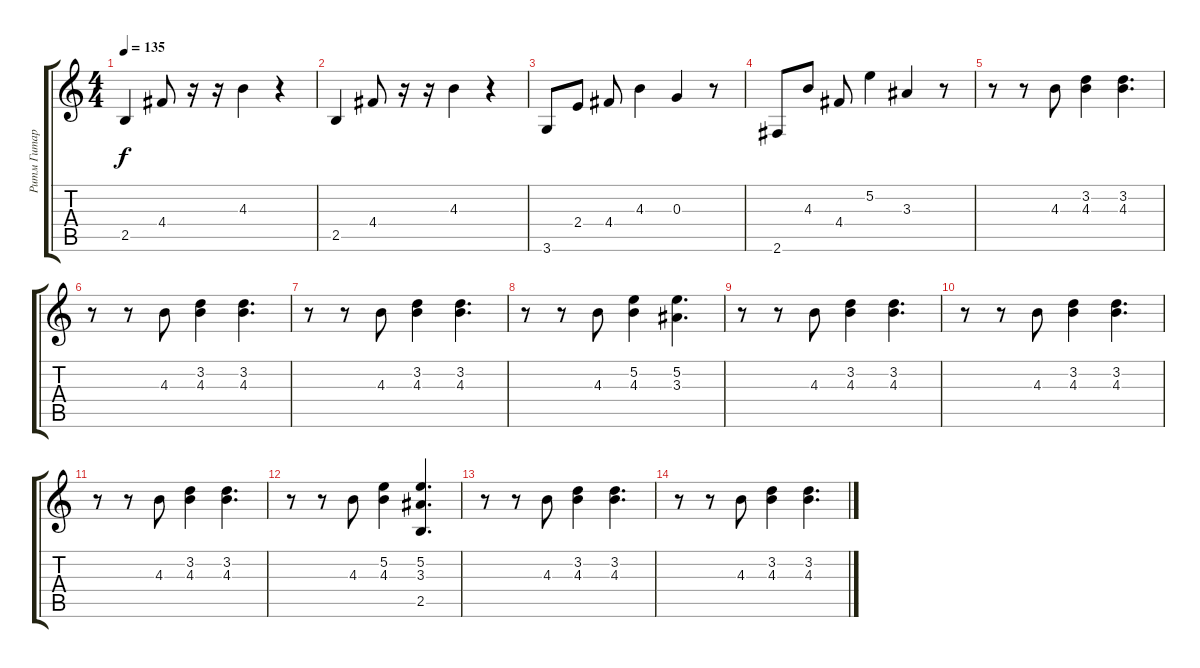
\track ("Ритм Гитара" "Ритм Гитар") {instrument electricguitarclean}
\staff {score tabs}
\tuning (E4 B3 G3 D3 A2 E2) {hide}
\ts (4 4)
\tempo 135
\clef g2
\ks c
2.5.4{dy f balance 3} 4.4.8 r.16 r.16 4.3.4 r.4 |
2.5.4 4.4.8 r.16 r.16 4.3.4 r.4 |
3.6.8 2.4.8 4.4.8 4.3.4 0.3.4 r.8 |
2.6.8 4.3.8 4.4.8 5.2.4 3.3.4 r.8 |
r.8{volume 10 balance 4} r.8 4.3.8 (3.2 4.3).4 (3.2 4.3).4{d} |
r.8 r.8 4.3.8 (3.2 4.3).4 (3.2 4.3).4{d} |
r.8 r.8 4.3.8 (3.2 4.3).4 (3.2 4.3).4{d} |
r.8 r.8 4.3.8 (5.2 4.3).4 (5.2 3.3).4{d} |
r.8 r.8 4.3.8 (3.2 4.3).4 (3.2 4.3).4{d} |
r.8 r.8 4.3.8 (3.2 4.3).4 (3.2 4.3).4{d} |
r.8 r.8 4.3.8 (3.2 4.3).4 (3.2 4.3).4{d} |
r.8 r.8 4.3.8 (5.2 4.3).4 (5.2 3.3 2.5).4{d} |
r.8 r.8 4.3.8 (3.2 4.3).4 (3.2 4.3).4{d} |
r.8 r.8 4.3.8 (3.2 4.3).4 (3.2 4.3).4{d}
